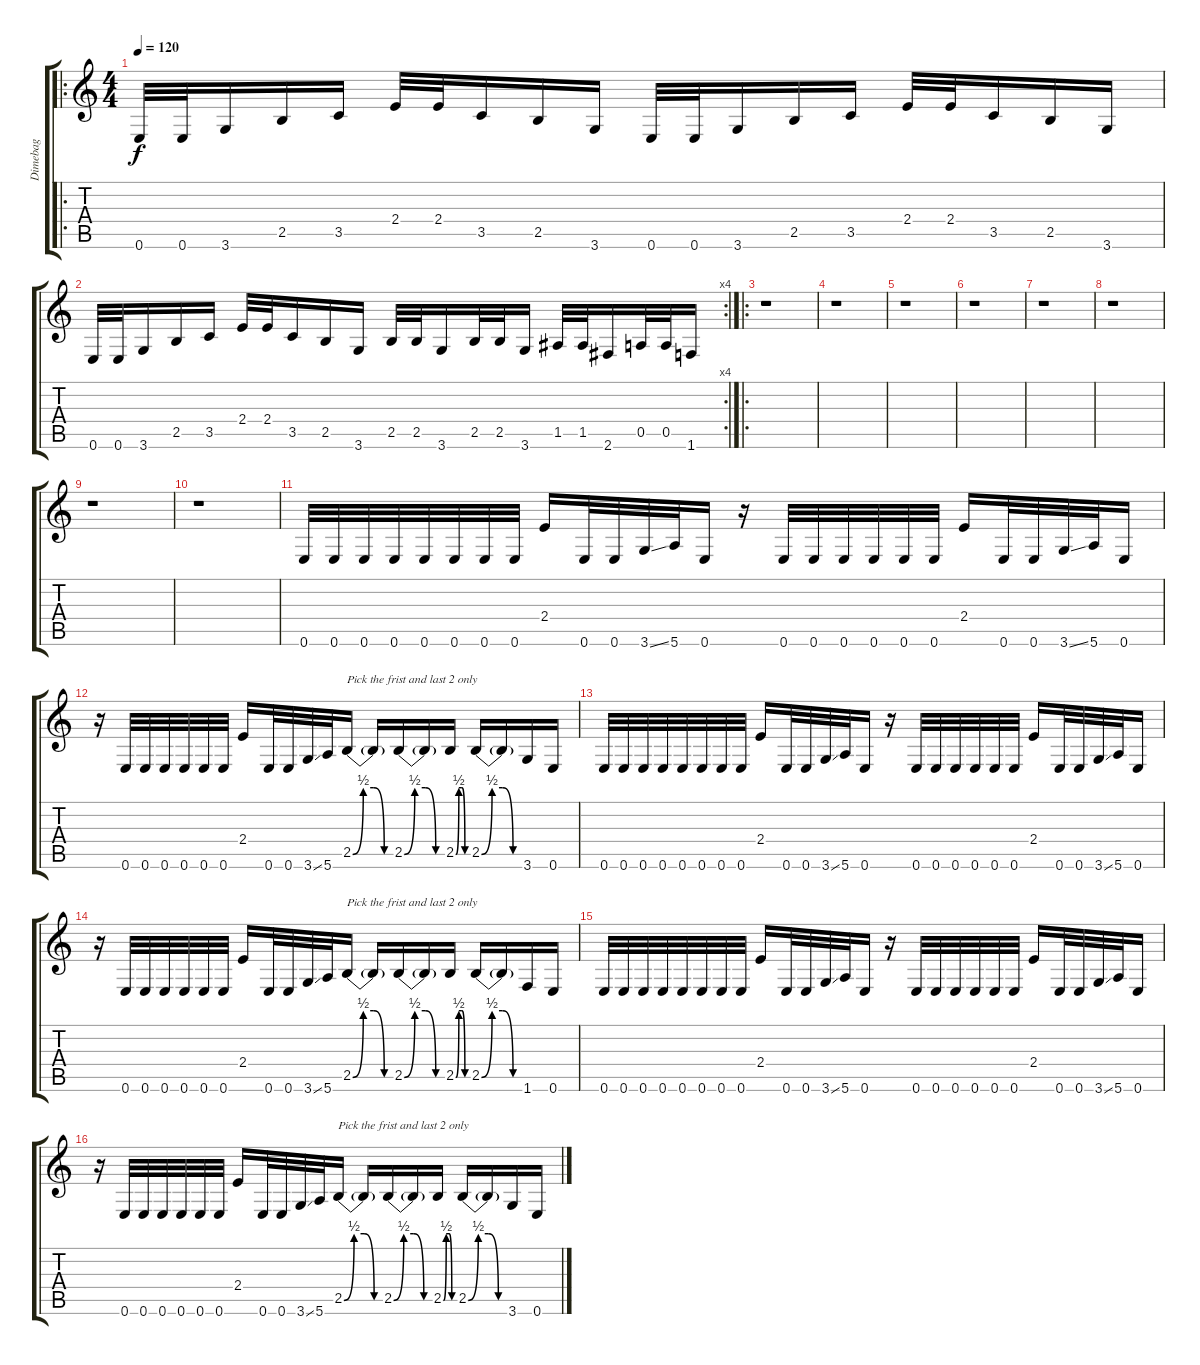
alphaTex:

\track ("Dimebag" "Dimebag") {instrument distortionguitar}
\staff {score tabs}
\tuning (E4 B3 G3 D3 A2 E2) {hide}
\ro
\ts (4 4)
\tempo 120
\clef g2
\ks c
0.6.32{dy f instrument distortionguitar} 0.6.32 3.6.16 2.5.16 3.5.16 2.4.32 2.4.32 3.5.16 2.5.16 3.6.16 0.6.32 0.6.32 3.6.16 2.5.16 3.5.16 2.4.32 2.4.32 3.5.16 2.5.16 3.6.16 |
\rc 4
0.6.32 0.6.32 3.6.16 2.5.16 3.5.16 2.4.32 2.4.32 3.5.16 2.5.16 3.6.16 2.5.32 2.5.32 3.6.16 2.5.32 2.5.32 3.6.16 1.5.32 1.5.32 2.6.16 0.5.32 0.5.32 1.6.16 |
\ro
r.1 |
r.1 |
r.1 |
r.1 |
r.1 |
r.1 |
r.1 |
r.1 |
0.6.32 0.6.32 0.6.32 0.6.32 0.6.32 0.6.32 0.6.32 0.6.32 2.4.16 0.6.32 0.6.32 3.6{ss}.32 5.6.32 0.6.16 r.16 0.6.32 0.6.32 0.6.32 0.6.32 0.6.32 0.6.32 2.4.16 0.6.32 0.6.32 3.6{ss}.32 5.6.32 0.6.16 |
r.16 0.6.32 0.6.32 0.6.32 0.6.32 0.6.32 0.6.32 2.4.16 0.6.32 0.6.32 3.6{ss}.32 5.6.32 2.5{be (custom 0 0 15 2 30 2 45 0 60 0)}.16{txt "Pick the frist and last 2 only"} 2.5{t}.16 2.5{be (custom 0 0 15 2 30 2 45 0 60 0)}.16 2.5{t}.16 2.5{be (custom 0 0 15 2 30 2 45 0 60 0)}.16 2.5{be (custom 0 0 15 2 30 2 45 0 60 0)}.16 2.5{t}.16 3.6.16 0.6.16 |
0.6.32 0.6.32 0.6.32 0.6.32 0.6.32 0.6.32 0.6.32 0.6.32 2.4.16 0.6.32 0.6.32 3.6{ss}.32 5.6.32 0.6.16 r.16 0.6.32 0.6.32 0.6.32 0.6.32 0.6.32 0.6.32 2.4.16 0.6.32 0.6.32 3.6{ss}.32 5.6.32 0.6.16 |
r.16 0.6.32 0.6.32 0.6.32 0.6.32 0.6.32 0.6.32 2.4.16 0.6.32 0.6.32 3.6{ss}.32 5.6.32 2.5{be (custom 0 0 15 2 30 2 45 0 60 0)}.16{txt "Pick the frist and last 2 only"} 2.5{t}.16 2.5{be (custom 0 0 15 2 30 2 45 0 60 0)}.16 2.5{t}.16 2.5{be (custom 0 0 15 2 30 2 45 0 60 0)}.16 2.5{be (custom 0 0 15 2 30 2 45 0 60 0)}.16 2.5{t}.16 1.6.16 0.6.16 |
0.6.32 0.6.32 0.6.32 0.6.32 0.6.32 0.6.32 0.6.32 0.6.32 2.4.16 0.6.32 0.6.32 3.6{ss}.32 5.6.32 0.6.16 r.16 0.6.32 0.6.32 0.6.32 0.6.32 0.6.32 0.6.32 2.4.16 0.6.32 0.6.32 3.6{ss}.32 5.6.32 0.6.16 |
r.16 0.6.32 0.6.32 0.6.32 0.6.32 0.6.32 0.6.32 2.4.16 0.6.32 0.6.32 3.6{ss}.32 5.6.32 2.5{be (custom 0 0 15 2 30 2 45 0 60 0)}.16{txt "Pick the frist and last 2 only"} 2.5{t}.16 2.5{be (custom 0 0 15 2 30 2 45 0 60 0)}.16 2.5{t}.16 2.5{be (custom 0 0 15 2 30 2 45 0 60 0)}.16 2.5{be (custom 0 0 15 2 30 2 45 0 60 0)}.16 2.5{t}.16 3.6.16 0.6.16
